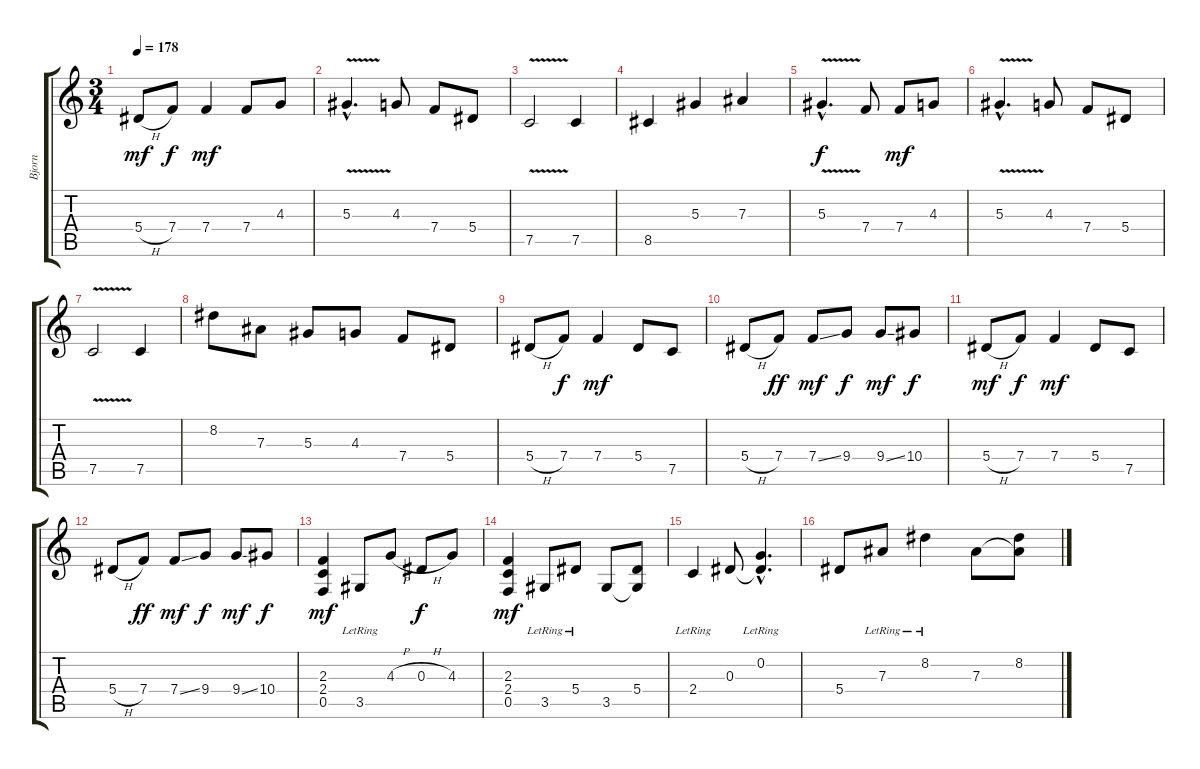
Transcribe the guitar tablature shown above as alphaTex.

\track ("Bjorn" "Bjorn") {instrument overdrivenguitar}
\staff {score tabs}
\tuning (C4 G3 Eb3 Bb2 F2 C2) {hide}
\ts (3 4)
\tempo 178
\clef g2
\ks c
5.4{h}.8{dy mf} 7.4.8{dy f} 7.4.4{dy mf} 7.4.8 4.3.8 |
5.3{v hac}.4{d} 4.3.8 7.4.8 5.4.8 |
7.5{v}.2 7.5.4 |
8.5.4 5.3.4 7.3.4 |
5.3{v hac}.4{d dy f} 7.4.8 7.4.8{dy mf} 4.3.8 |
5.3{v hac}.4{d} 4.3.8 7.4.8 5.4.8 |
7.5{v}.2 7.5.4 |
8.2.8 7.3.8 5.3.8 4.3.8 7.4.8 5.4.8 |
5.4{h}.8 7.4.8{dy f} 7.4.4{dy mf} 5.4.8 7.5.8 |
5.4{h}.8 7.4.8{dy ff} 7.4{ss}.8{dy mf} 9.4.8{dy f} 9.4{ss}.8{dy mf} 10.4.8{dy f} |
5.4{h}.8{dy mf} 7.4.8{dy f} 7.4.4{dy mf} 5.4.8 7.5.8 |
5.4{h}.8 7.4.8{dy ff} 7.4{ss}.8{dy mf} 9.4.8{dy f} 9.4{ss}.8{dy mf} 10.4.8{dy f} |
(2.3 2.4 0.5).4{dy mf balance 2} 3.5{lr}.8 4.3{h}.8 0.3{h}.8{dy f} 4.3.8 |
(2.3 2.4 0.5).4{dy mf} 3.5{lr}.8 5.4{lr}.8 3.5.8 (5.4 3.5{t}).8 |
2.4{lr}.4 0.3.8 (0.2{hac lr} 0.3{hac t}).4{d} |
5.4.8 7.3{lr}.8 8.2{lr}.4 7.3.8 (8.2 7.3{t}).8
